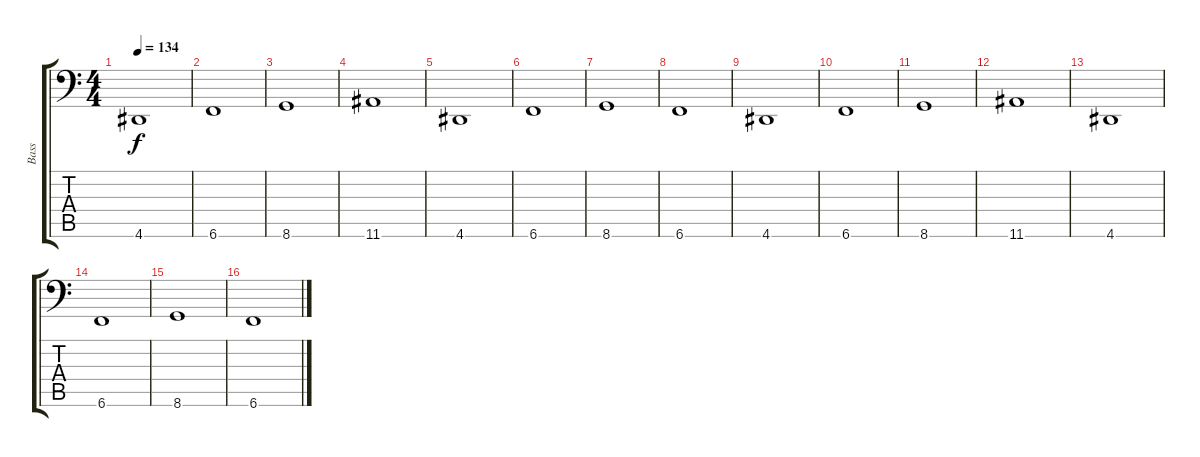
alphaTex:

\track ("Bass" "Bass") {instrument acousticbass}
\staff {score tabs}
\tuning (C3 G2 D2 A1 E1 B0) {hide}
\ts (4 4)
\tempo 134
\clef f4
\ks c
4.6.1{dy f} |
6.6.1 |
8.6.1 |
11.6.1 |
4.6.1 |
6.6.1 |
8.6.1 |
6.6.1 |
4.6.1 |
6.6.1 |
8.6.1 |
11.6.1 |
4.6.1 |
6.6.1 |
8.6.1 |
6.6.1
